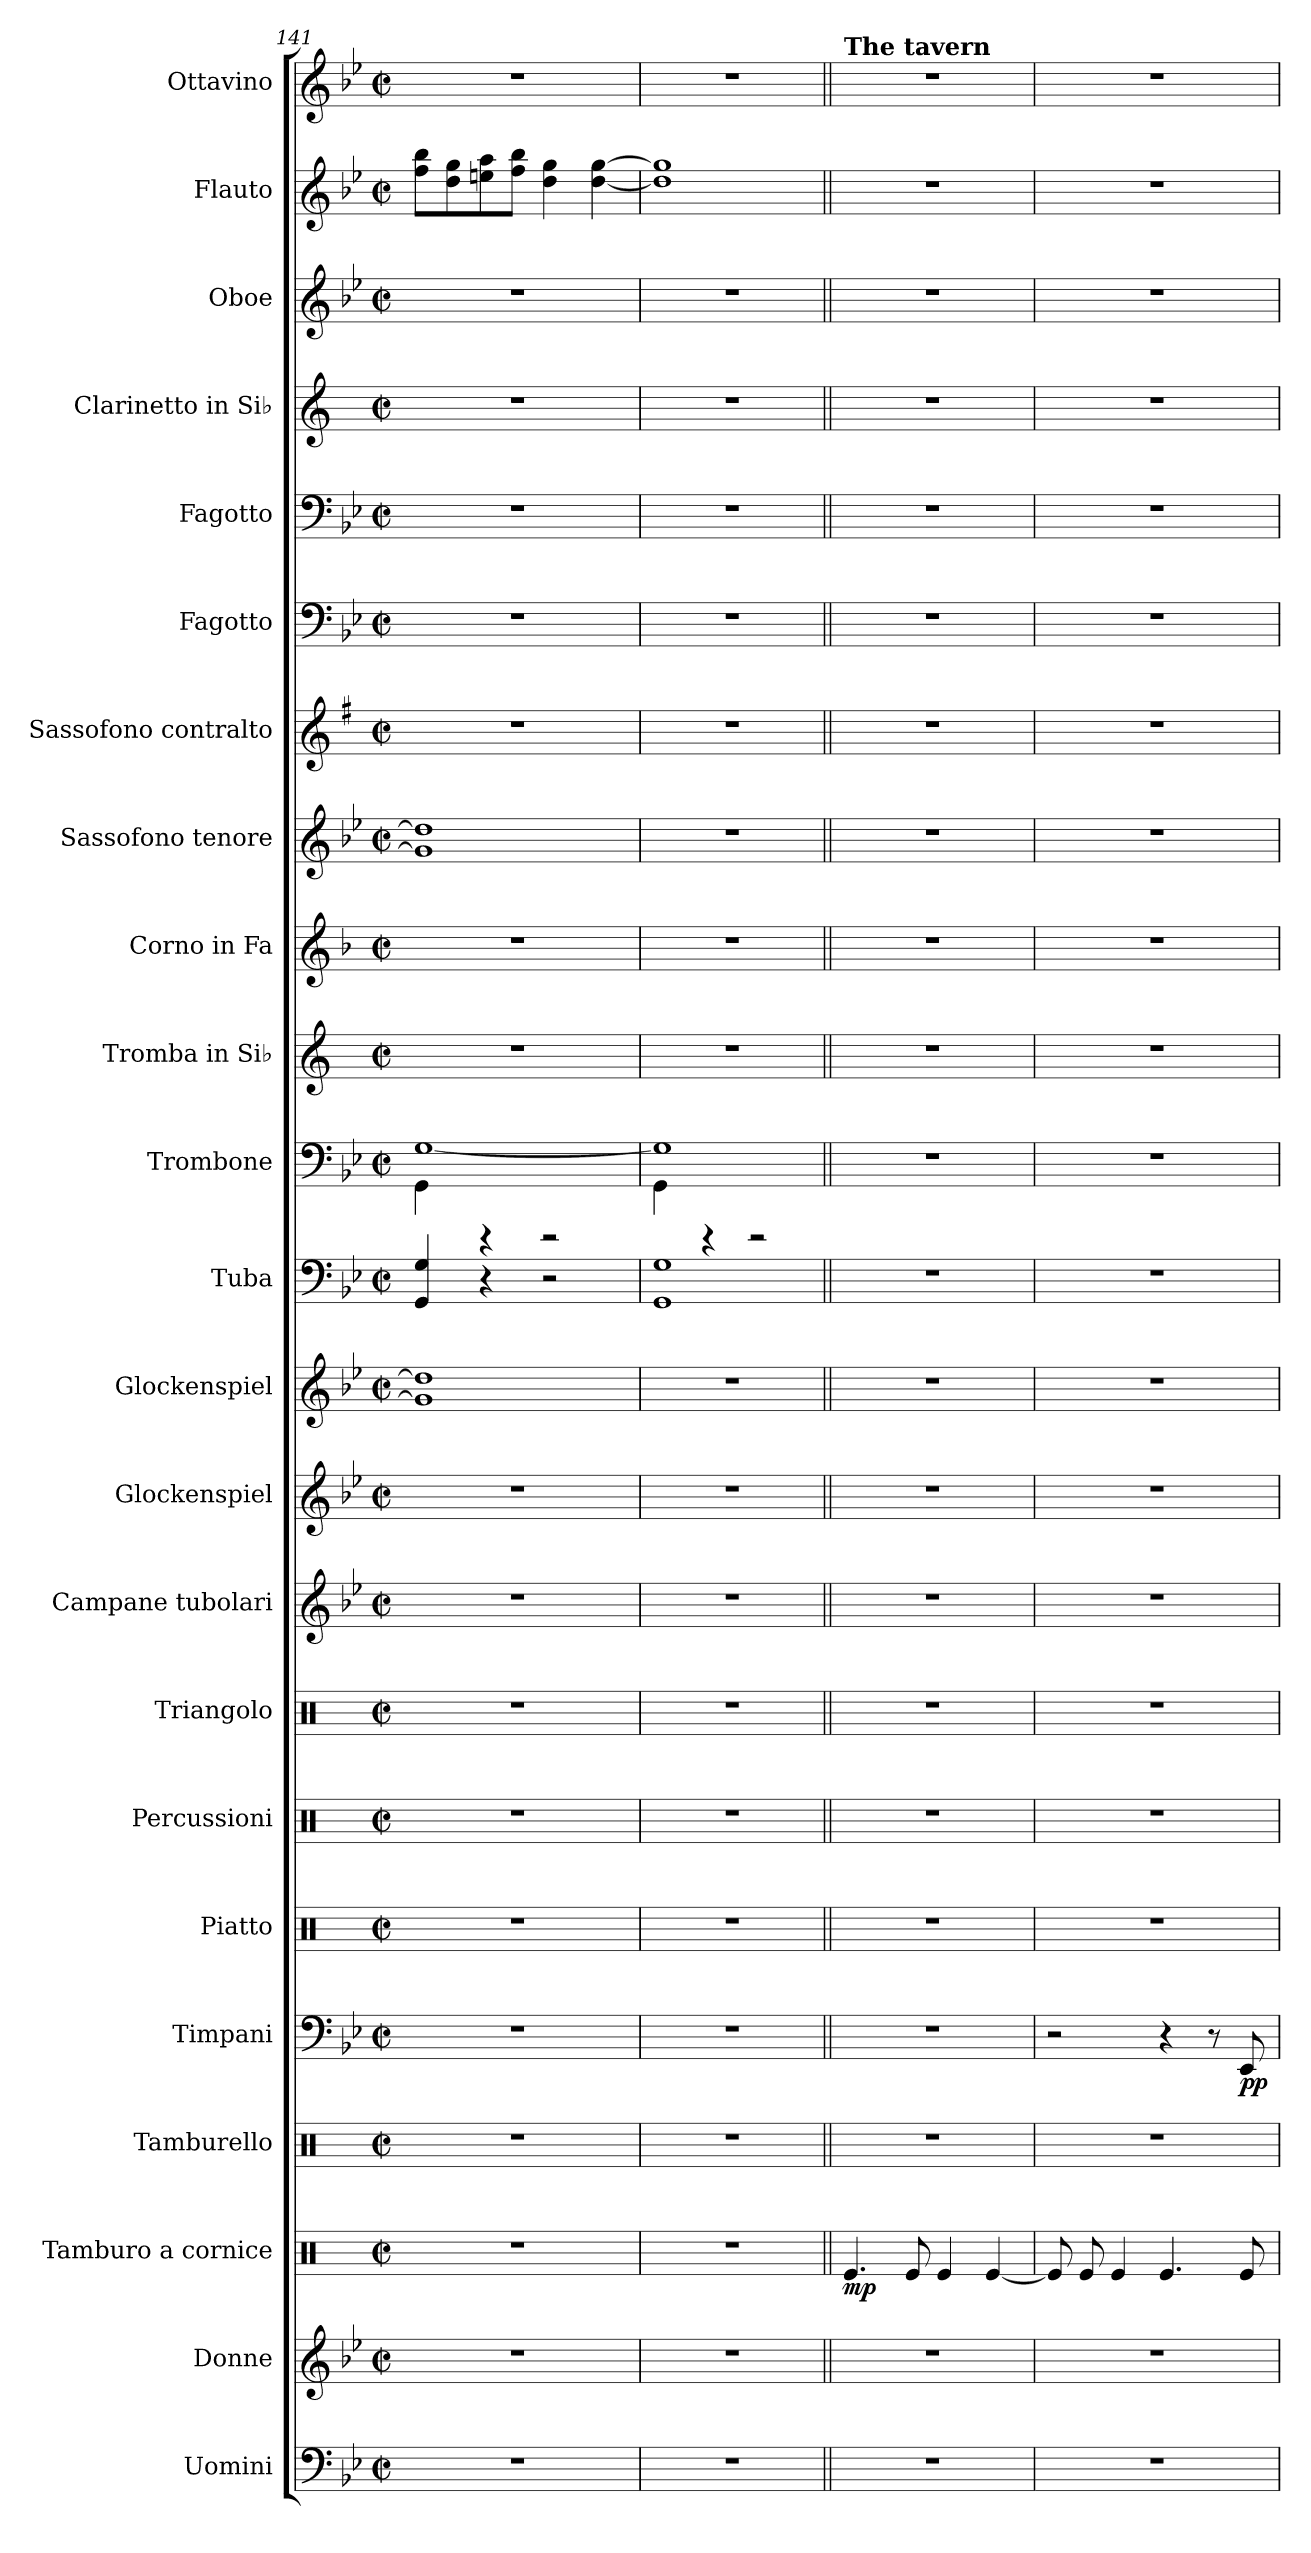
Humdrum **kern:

**kern	**kern	**kern	**dynam	**kern	**kern	**dynam	**kern	**kern	**kern	**kern	**kern	**kern	**kern	**kern	**kern	**kern	**kern	**kern	**kern	**kern	**kern	**kern	**kern	**kern
*part23	*part22	*part21	*part21	*part20	*part19	*part19	*part18	*part17	*part16	*part15	*part14	*part13	*part12	*part11	*part10	*part9	*part8	*part7	*part6	*part5	*part4	*part3	*part2	*part1
*staff23	*staff22	*staff21	*staff21	*staff20	*staff19	*staff19	*staff18	*staff17	*staff16	*staff15	*staff14	*staff13	*staff12	*staff11	*staff10	*staff9	*staff8	*staff7	*staff6	*staff5	*staff4	*staff3	*staff2	*staff1
*I"Uomini	*I"Donne	*I"Tamburo a cornice	*	*I"Tamburello	*I"Timpani	*	*I"Piatto	*I"Percussioni	*I"Triangolo	*I"Campane tubolari	*I"Glockenspiel	*I"Glockenspiel	*I"Tuba	*I"Trombone	*I"Tromba in Si♭	*I"Corno in Fa	*I"Sassofono tenore	*I"Sassofono contralto	*I"Fagotto	*I"Fagotto	*I"Clarinetto in Si♭	*I"Oboe	*I"Flauto	*I"Ottavino
*I'U.	*I'D.	*	*	*I'Tamb.	*I'Timp.	*	*	*I'Perc.	*I'Triang.	*I'Camp.	*I'Glock.	*I'Glock.	*I'Tba.	*I'Trb.	*I'Tr. Si♭	*I'Cor. Fa	*	*	*I'Fag.	*I'Fag.	*I'Cl. Si♭	*I'Ob.	*I'Fl.	*I'Ott.
*clefF4	*clefG2	*clefX	*	*clefX	*clefF4	*	*clefX	*clefX	*clefX	*clefG2	*clefG2	*clefG2	*clefF4	*clefF4	*clefG2	*clefG2	*clefG2	*clefG2	*clefF4	*clefF4	*clefG2	*clefG2	*clefG2	*clefG2
*	*	*	*	*	*	*	*	*	*	*	*ITrd-14c-24	*ITrd-14c-24	*	*	*ITrd1c2	*ITrd4c7	*ITrd8c14	*ITrd5c9	*	*	*ITrd1c2	*	*	*ITrd-7c-12
*k[b-e-]	*k[b-e-]	*k[]	*	*k[]	*k[b-e-]	*	*k[]	*k[]	*k[]	*k[b-e-]	*k[b-e-]	*k[b-e-]	*k[b-e-]	*k[b-e-]	*k[b-e-]	*k[b-e-]	*k[b-e-]	*k[b-e-]	*k[b-e-]	*k[b-e-]	*k[b-e-]	*k[b-e-]	*k[b-e-]	*k[b-e-]
*M2/2	*M2/2	*M2/2	*	*M2/2	*M2/2	*	*M2/2	*M2/2	*M2/2	*M2/2	*M2/2	*M2/2	*M2/2	*M2/2	*M2/2	*M2/2	*M2/2	*M2/2	*M2/2	*M2/2	*M2/2	*M2/2	*M2/2	*M2/2
*met(c|)	*met(c|)	*met(c|)	*	*met(c|)	*met(c|)	*	*met(c|)	*met(c|)	*met(c|)	*met(c|)	*met(c|)	*met(c|)	*met(c|)	*met(c|)	*met(c|)	*met(c|)	*met(c|)	*met(c|)	*met(c|)	*met(c|)	*met(c|)	*met(c|)	*met(c|)	*met(c|)
=141	=141	=141	=141	=141	=141	=141	=141	=141	=141	=141	=141	=141	=141	=141	=141	=141	=141	=141	=141	=141	=141	=141	=141	=141
*	*	*	*	*	*	*	*	*	*	*	*	*	*	*^	*	*	*	*	*	*	*	*	*	*
1r	1r	1r	.	1r	1r	.	1r	1r	1r	1r	1r	1ggg] 1dddd]	4GG/ 4G/	4GG\	[1G	1r	1r	1G] 1d]	1r	1r	1r	1r	1r	8ff\ 8bb-\L	1r
.	.	.	.	.	.	.	.	.	.	.	.	.	.	.	.	.	.	.	.	.	.	.	.	8dd\ 8gg\	.
.	.	.	.	.	.	.	.	.	.	.	.	.	4r	4rDDD	.	.	.	.	.	.	.	.	.	8een\ 8aa\	.
.	.	.	.	.	.	.	.	.	.	.	.	.	.	.	.	.	.	.	.	.	.	.	.	8ff\ 8bb-\J	.
.	.	.	.	.	.	.	.	.	.	.	.	.	2r	2rDDD	.	.	.	.	.	.	.	.	.	4dd\ 4gg\	.
.	.	.	.	.	.	.	.	.	.	.	.	.	.	.	.	.	.	.	.	.	.	.	.	[4dd\ [4gg\	.
=142	=142	=142	=142	=142	=142	=142	=142	=142	=142	=142	=142	=142	=142	=142	=142	=142	=142	=142	=142	=142	=142	=142	=142	=142	=142
1r	1r	1r	.	1r	1r	.	1r	1r	1r	1r	1r	1r	1GG 1G	4GG\	1G]	1r	1r	1r	1r	1r	1r	1r	1r	1dd] 1gg]	1r
.	.	.	.	.	.	.	.	.	.	.	.	.	.	4rDDD	.	.	.	.	.	.	.	.	.	.	.
.	.	.	.	.	.	.	.	.	.	.	.	.	.	2rDDD	.	.	.	.	.	.	.	.	.	.	.
*	*	*	*	*	*	*	*	*	*	*	*	*	*	*v	*v	*	*	*	*	*	*	*	*	*	*
!!LO:PB:g=z
=143||	=143||	=143||	=143||	=143||	=143||	=143||	=143||	=143||	=143||	=143||	=143||	=143||	=143||	=143||	=143||	=143||	=143||	=143||	=143||	=143||	=143||	=143||	=143||	=143||
*	*	*	*	*	*	*	*	*	*	*	*	*	*	*	*	*	*	*	*	*	*	*	*	*MM230
!	!	!	!	!	!	!	!	!	!	!	!	!	!	!	!	!	!	!	!	!	!	!	!	!LO:TX:a:B:t=The tavern
!	!	!	!LO:DY:b	!	!	!	!	!	!	!	!	!	!	!	!	!	!	!	!	!	!	!	!	!
1r	1r	4.Re/	mp	1r	1r	.	1r	1r	1r	1r	1r	1r	1r	1r	1r	1r	1r	1r	1r	1r	1r	1r	1r	1r
.	.	8Re/	.	.	.	.	.	.	.	.	.	.	.	.	.	.	.	.	.	.	.	.	.	.
.	.	4Re/	.	.	.	.	.	.	.	.	.	.	.	.	.	.	.	.	.	.	.	.	.	.
.	.	[4Re/	.	.	.	.	.	.	.	.	.	.	.	.	.	.	.	.	.	.	.	.	.	.
=144	=144	=144	=144	=144	=144	=144	=144	=144	=144	=144	=144	=144	=144	=144	=144	=144	=144	=144	=144	=144	=144	=144	=144	=144
1r	1r	8Re/]	.	1r	2r	.	1r	1r	1r	1r	1r	1r	1r	1r	1r	1r	1r	1r	1r	1r	1r	1r	1r	1r
.	.	8Re/	.	.	.	.	.	.	.	.	.	.	.	.	.	.	.	.	.	.	.	.	.	.
.	.	4Re/	.	.	.	.	.	.	.	.	.	.	.	.	.	.	.	.	.	.	.	.	.	.
.	.	4.Re/	.	.	4r	.	.	.	.	.	.	.	.	.	.	.	.	.	.	.	.	.	.	.
.	.	.	.	.	8r	.	.	.	.	.	.	.	.	.	.	.	.	.	.	.	.	.	.	.
!	!	!	!	!	!	!LO:DY:b	!	!	!	!	!	!	!	!	!	!	!	!	!	!	!	!	!	!
.	.	8Re/	.	.	8EE-/	pp	.	.	.	.	.	.	.	.	.	.	.	.	.	.	.	.	.	.
=	=	=	=	=	=	=	=	=	=	=	=	=	=	=	=	=	=	=	=	=	=	=	=	=
*-	*-	*-	*-	*-	*-	*-	*-	*-	*-	*-	*-	*-	*-	*-	*-	*-	*-	*-	*-	*-	*-	*-	*-	*-
